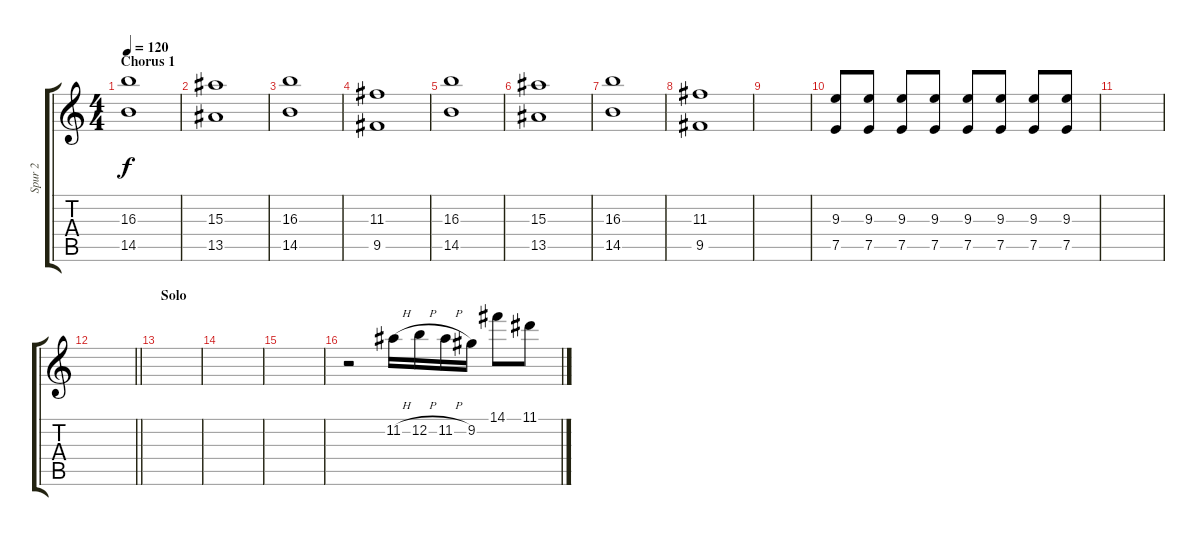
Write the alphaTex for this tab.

\track ("Spur 2" "Spur 2") {instrument distortionguitar}
\staff {score tabs}
\tuning (E4 B3 G3 D3 A2 E2) {hide}
\ts (4 4)
\section ("" "Chorus 1")
\tempo 120
\clef g2
\ks c
(16.3 14.5).1{dy f volume 9} |
(15.3 13.5).1 |
(16.3 14.5).1 |
(11.3 9.5).1 |
(16.3 14.5).1 |
(15.3 13.5).1 |
(16.3 14.5).1 |
(11.3 9.5).1 |
|
(9.3 7.5).8{volume 13} (9.3 7.5).8 (9.3 7.5).8 (9.3 7.5).8 (9.3 7.5).8 (9.3 7.5).8 (9.3 7.5).8 (9.3 7.5).8 |
|
\barLineRight lightlight
|
\section ("" "Solo")
|
|
|
r.2{balance 0} 11.2{h}.16 12.2{h}.16 11.2{h}.16 9.2.16 14.1.8 11.1.8
